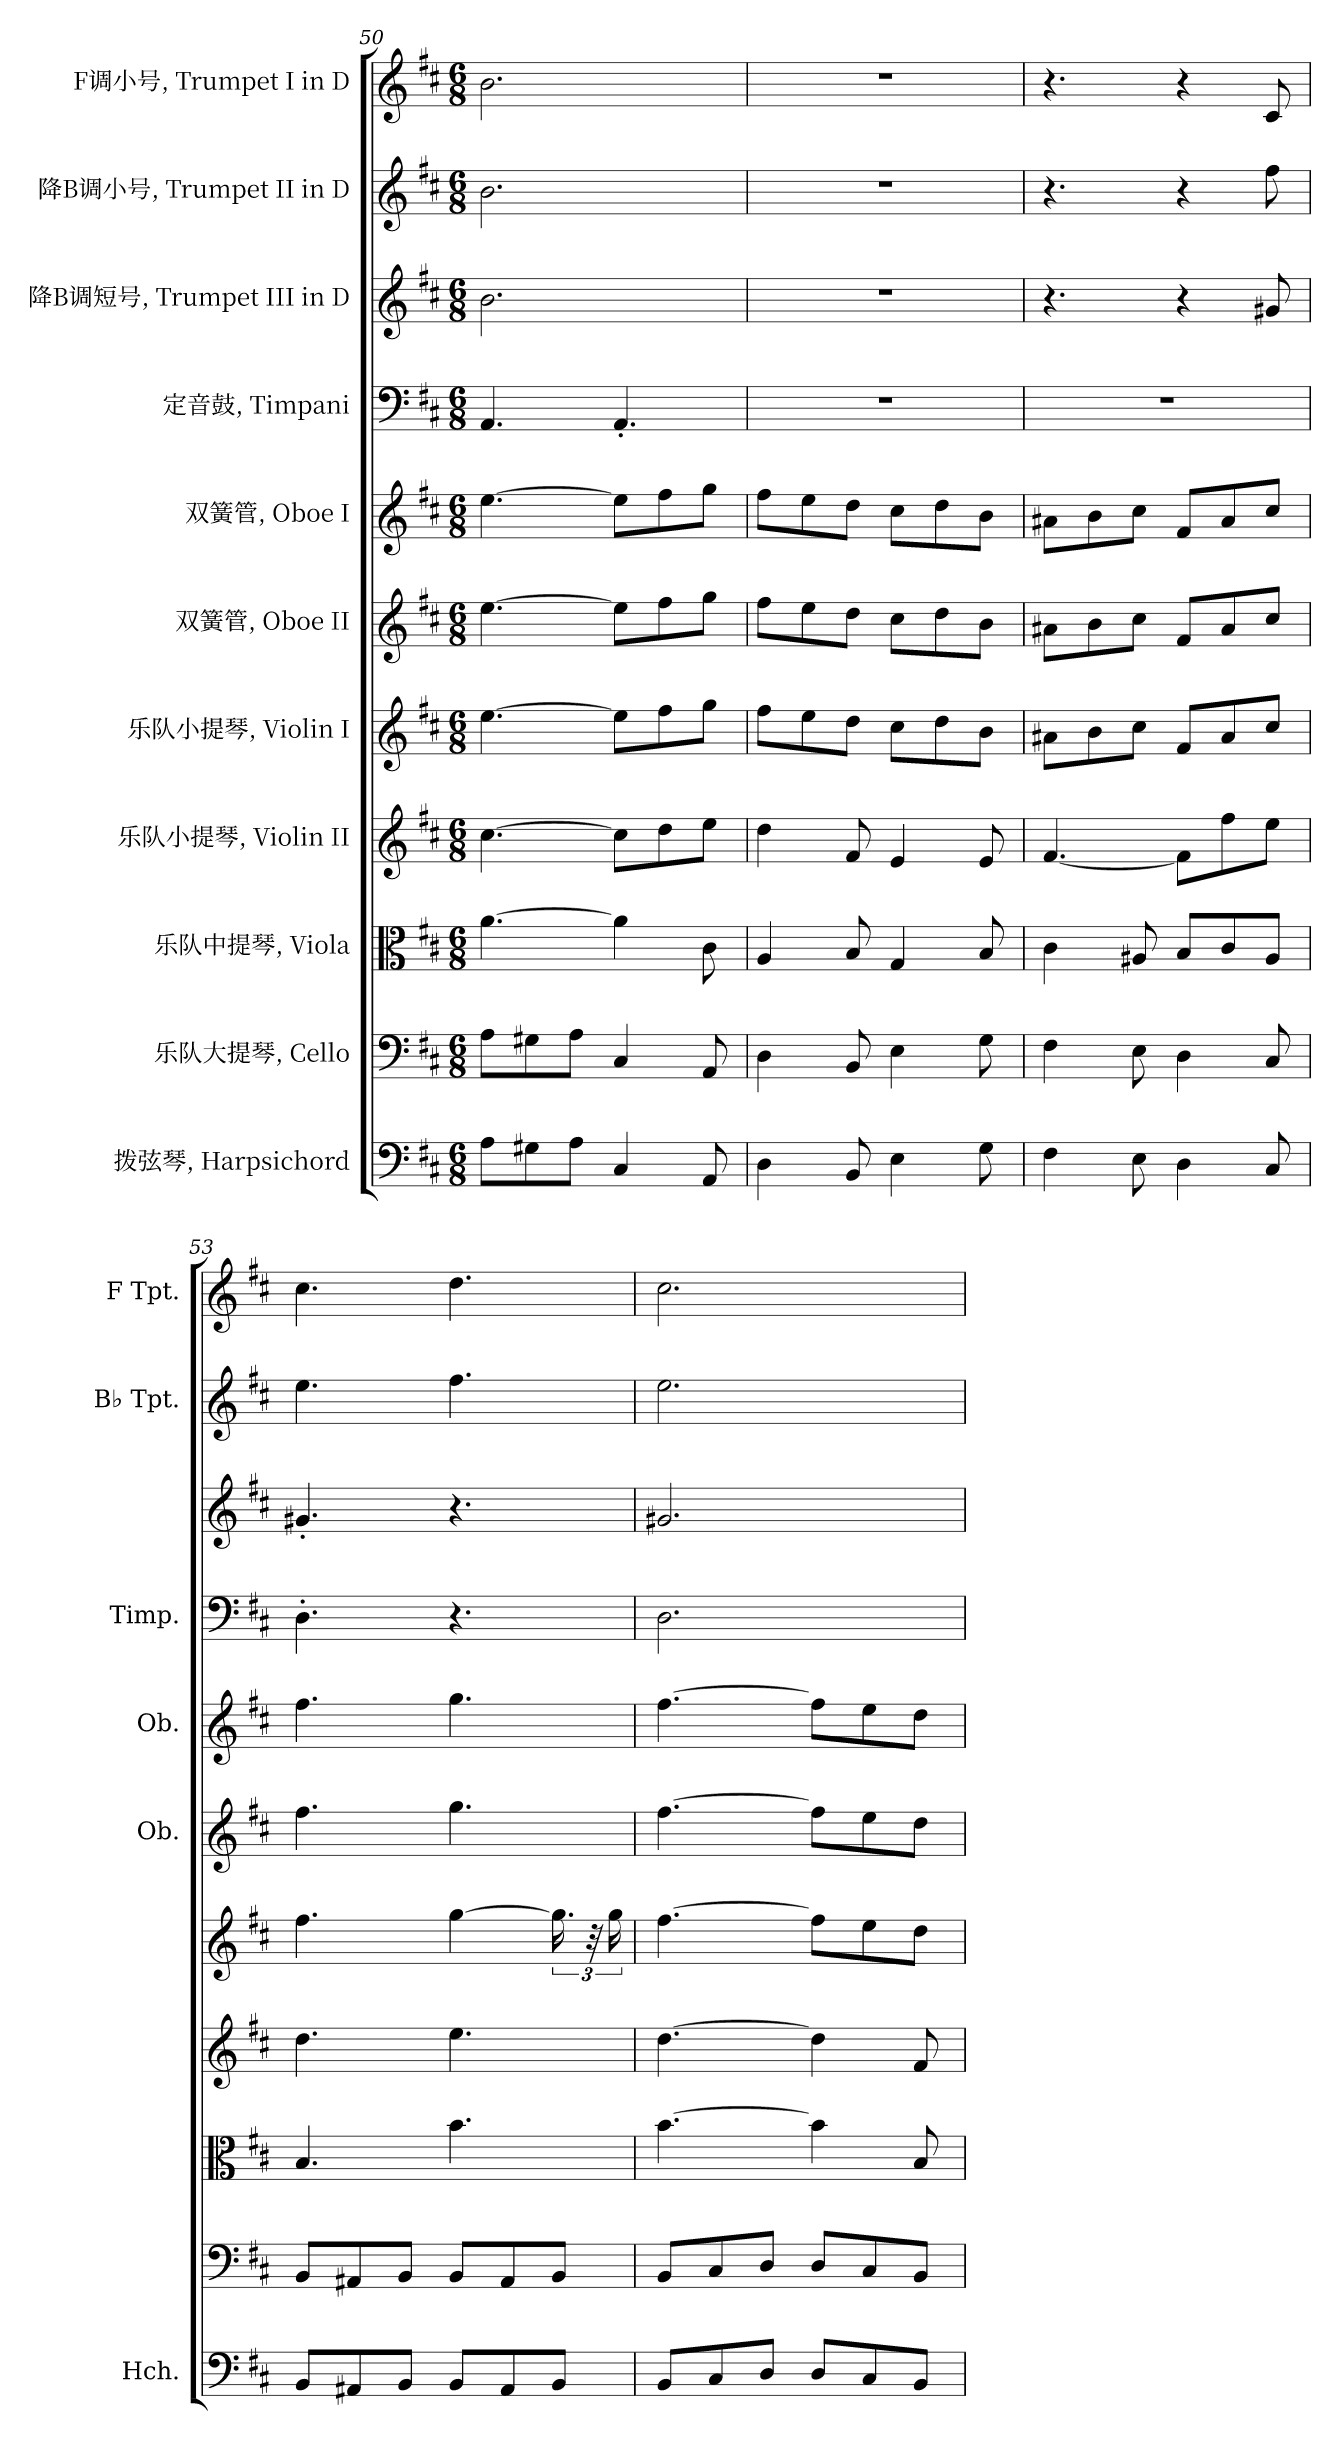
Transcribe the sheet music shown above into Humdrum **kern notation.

**kern	**kern	**kern	**kern	**kern	**kern	**kern	**kern	**kern	**kern	**kern
*part11	*part10	*part9	*part8	*part7	*part6	*part5	*part4	*part3	*part2	*part1
*staff11	*staff10	*staff9	*staff8	*staff7	*staff6	*staff5	*staff4	*staff3	*staff2	*staff1
*I"拨弦琴, Harpsichord	*I"乐队大提琴, Cello	*I"乐队中提琴, Viola	*I"乐队小提琴, Violin II	*I"乐队小提琴, Violin I	*I"双簧管, Oboe II	*I"双簧管, Oboe I	*I"定音鼓, Timpani	*I"降B调短号, Trumpet III in D	*I"降B调小号, Trumpet II in D	*I"F调小号, Trumpet I in D
*I'Hch.	*	*	*	*	*I'Ob.	*I'Ob.	*I'Timp.	*	*I'B♭ Tpt.	*I'F Tpt.
!!LO:PB:g=z
*clefF4	*clefF4	*clefC3	*clefG2	*clefG2	*clefG2	*clefG2	*clefF4	*clefG2	*clefG2	*clefG2
*	*	*	*	*	*	*	*	*ITrd1c2	*ITrd1c2	*ITrd-3c-5
*k[f#c#]	*k[f#c#]	*k[f#c#]	*k[f#c#]	*k[f#c#]	*k[f#c#]	*k[f#c#]	*k[f#c#]	*k[]	*k[]	*k[f#]
*M6/8	*M6/8	*M6/8	*M6/8	*M6/8	*M6/8	*M6/8	*M6/8	*M6/8	*M6/8	*M6/8
=50	=50	=50	=50	=50	=50	=50	=50	=50	=50	=50
8A\L	8A\L	[4.a\	[4.cc#\	[4.ee\	[4.ee\	[4.ee\	4.AA/	2.a\	2.a\	2.ee\
8G#X\	8G#X\	.	.	.	.	.	.	.	.	.
8A\J	8A\J	.	.	.	.	.	.	.	.	.
4C#/	4C#/	4a\]	8cc#\L]	8ee\L]	8ee\L]	8ee\L]	4.AA'/	.	.	.
.	.	.	8dd\	8ff#\	8ff#\	8ff#\	.	.	.	.
8AA/	8AA/	8c#\	8ee\J	8gg\J	8gg\J	8gg\J	.	.	.	.
=51	=51	=51	=51	=51	=51	=51	=51	=51	=51	=51
4D\	4D\	4A/	4dd\	8ff#\L	8ff#\L	8ff#\L	2.r	2.r	2.r	2.r
.	.	.	.	8ee\	8ee\	8ee\	.	.	.	.
8BB/	8BB/	8B/	8f#/	8dd\J	8dd\J	8dd\J	.	.	.	.
4E\	4E\	4G/	4e/	8cc#\L	8cc#\L	8cc#\L	.	.	.	.
.	.	.	.	8dd\	8dd\	8dd\	.	.	.	.
8G\	8G\	8B/	8e/	8b\J	8b\J	8b\J	.	.	.	.
=52	=52	=52	=52	=52	=52	=52	=52	=52	=52	=52
4F#\	4F#\	4c#\	[4.f#/	8a#X\L	8a#X\L	8a#X\L	2.r	4.r	4.r	4.r
.	.	.	.	8b\	8b\	8b\	.	.	.	.
8E\	8E\	8A#X/	.	8cc#\J	8cc#\J	8cc#\J	.	.	.	.
4D\	4D\	8B/L	8f#\L]	8f#/L	8f#/L	8f#/L	.	4r	4r	4r
.	.	8c#/	8ff#\	8a#/	8a#/	8a#/	.	.	.	.
8C#/	8C#/	8A#/J	8ee\J	8cc#/J	8cc#/J	8cc#/J	.	8f#X/	8ee\	8f#/
=53	=53	=53	=53	=53	=53	=53	=53	=53	=53	=53
8BB/L	8BB/L	4.B/	4.dd\	4.ff#\	4.ff#\	4.ff#\	4.D'\	4.f#X'/	4.dd\	4.ff#\
8AA#X/	8AA#X/	.	.	.	.	.	.	.	.	.
8BB/J	8BB/J	.	.	.	.	.	.	.	.	.
8BB/L	8BB/L	4.b\	4.ee\	[4gg\	4.gg\	4.gg\	4.r	4.r	4.ee\	4.gg\
8AA#/	8AA#/	.	.	.	.	.	.	.	.	.
8BB/J	8BB/J	.	.	24.gg\]	.	.	.	.	.	.
.	.	.	.	48r	.	.	.	.	.	.
.	.	.	.	24gg\	.	.	.	.	.	.
=54	=54	=54	=54	=54	=54	=54	=54	=54	=54	=54
8BB/L	8BB/L	[4.b\	[4.dd\	[4.ff#\	[4.ff#\	[4.ff#\	2.D\	2.f#X/	2.dd\	2.ff#\
8C#/	8C#/	.	.	.	.	.	.	.	.	.
8D/J	8D/J	.	.	.	.	.	.	.	.	.
8D/L	8D/L	4b\]	4dd\]	8ff#\L]	8ff#\L]	8ff#\L]	.	.	.	.
8C#/	8C#/	.	.	8ee\	8ee\	8ee\	.	.	.	.
8BB/J	8BB/J	8B/	8f#/	8dd\J	8dd\J	8dd\J	.	.	.	.
=	=	=	=	=	=	=	=	=	=	=
*-	*-	*-	*-	*-	*-	*-	*-	*-	*-	*-
